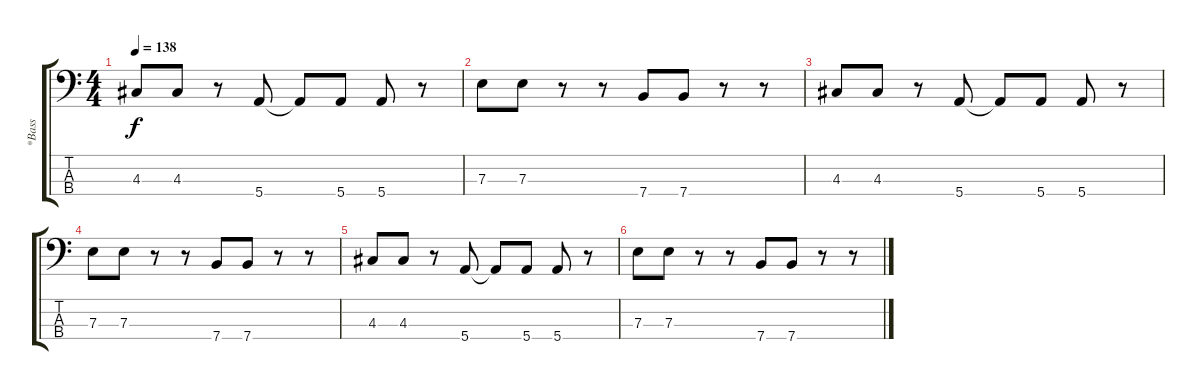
\track ("*Bass" "*Bass") {instrument electricbassfinger}
\staff {score tabs}
\tuning (G2 D2 A1 E1) {hide}
\ts (4 4)
\tempo 138
\clef f4
\ks c
4.3.8{dy f} 4.3.8 r.8 5.4.8 5.4{t}.8 5.4.8 5.4.8 r.8 |
7.3.8 7.3.8 r.8 r.8 7.4.8 7.4.8 r.8 r.8 |
4.3.8 4.3.8 r.8 5.4.8 5.4{t}.8 5.4.8 5.4.8 r.8 |
7.3.8 7.3.8 r.8 r.8 7.4.8 7.4.8 r.8 r.8 |
4.3.8 4.3.8 r.8 5.4.8 5.4{t}.8 5.4.8 5.4.8 r.8 |
7.3.8 7.3.8 r.8 r.8 7.4.8 7.4.8 r.8 r.8
